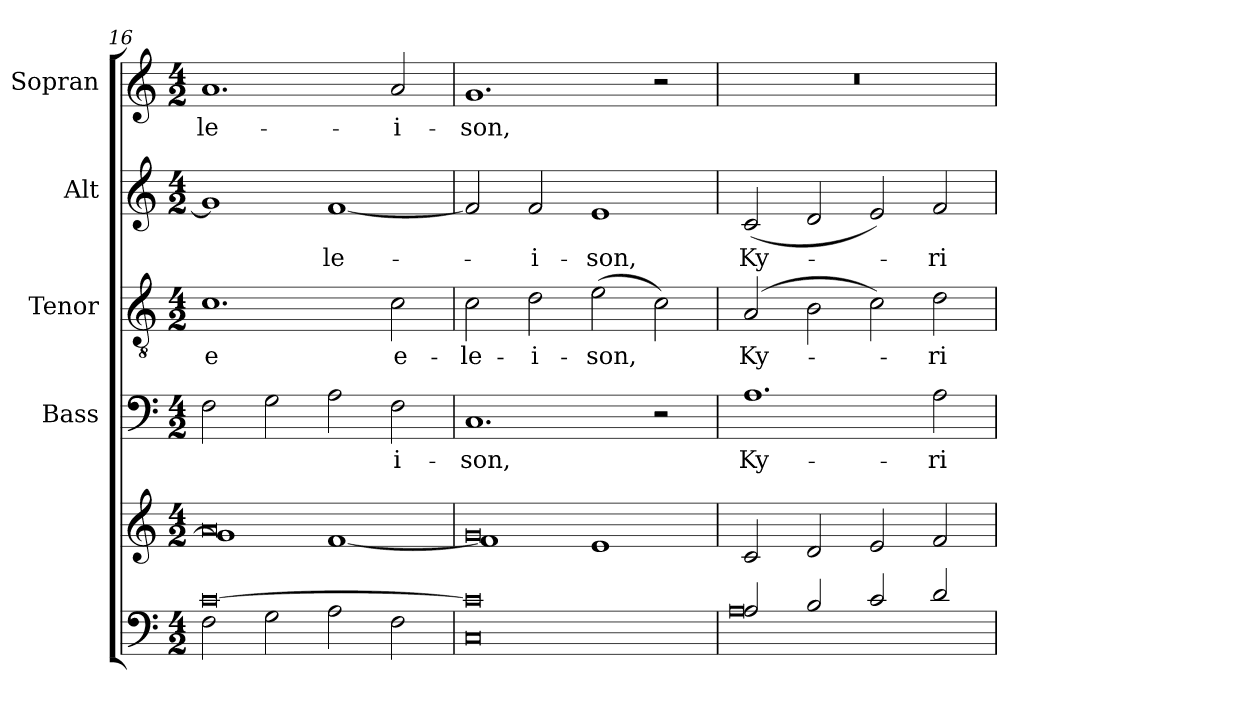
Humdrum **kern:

**kern	**kern	**kern	**text	**kern	**text	**kern	**text	**kern	**text
*part5	*part5	*part4	*part4	*part3	*part3	*part2	*part2	*part1	*part1
*staff6	*staff5	*staff4	*staff4	*staff3	*staff3	*staff2	*staff2	*staff1	*staff1
*	*	*I"Bass	*	*I"Tenor	*	*I"Alt	*	*I"Sopran	*
*	*	*I'B.	*	*I'T.	*	*I'A.	*	*I'S.	*
*clefF4	*clefG2	*clefF4	*	*clefGv2	*	*clefG2	*	*clefG2	*
*k[]	*k[]	*k[]	*	*k[]	*	*k[]	*	*k[]	*
*C:	*C:	*C:	*	*C:	*	*C:	*	*C:	*
*M4/2	*M4/2	*M4/2	*	*M4/2	*	*M4/2	*	*M4/2	*
=16	=16	=16	=16	=16	=16	=16	=16	=16	=16
*^	*^	*	*	*	*	*	*	*	*
!	!	!	!	!	!	!	!LO:LY:b	!	!	!	!LO:LY:b
[>0c	2F\	0a	1g]	2F\	.	1.c	-e	1g]	.	1.a	-le-
.	2G\	.	.	2G\	.	.	.	.	.	.	.
!	!	!	!	!	!	!	!	!	!LO:LY:b	!	!
.	2A\	.	[<1f	2A\	.	.	.	[1f	-le-	.	.
!	!	!	!	!	!LO:LY:b	!	!LO:LY:b	!	!	!	!LO:LY:b
.	2F\	.	.	2F\	-i-	2c\	e-	.	.	2a/	-i-
!!LO:LB:g=z
=17	=17	=17	=17	=17	=17	=17	=17	=17	=17	=17	=17
!	!	!	!	!	!LO:LY:b	!	!LO:LY:b	!	!	!	!LO:LY:b
0c]	0C	0g	1f]	1.C	-son,	2c\	-le-	2f/]	.	1.g	-son,
!	!	!	!	!	!	!	!LO:LY:b	!	!LO:LY:b	!	!
.	.	.	.	.	.	2d\	-i-	2f/	-i-	.	.
!	!	!	!	!	!	!	!LO:LY:b	!	!LO:LY:b	!	!
.	.	.	1e	.	.	(>2e\	-son,	1e	-son,	.	.
.	.	.	.	2r	.	2c\)	.	.	.	2r	.
*	*	*v	*v	*	*	*	*	*	*	*	*
=18	=18	=18	=18	=18	=18	=18	=18	=18	=18	=18
!	!	!	!	!LO:LY:b	!	!LO:LY:b	!	!LO:LY:b	!	!
2A/	0A	2c/	1.A	Ky-	(2A/	Ky-	(<2c/	Ky-	0r	.
2B/	.	2d/	.	.	2B\	.	2d/	.	.	.
2c/	.	2e/	.	.	2c\)	.	2e/)	.	.	.
!	!	!	!	!LO:LY:b	!	!LO:LY:b	!	!LO:LY:b	!	!
2d/	.	2f/	2A\	-ri-	2d\	-ri-	2f/	-ri-	.	.
*v	*v	*	*	*	*	*	*	*	*	*
=	=	=	=	=	=	=	=	=	=
*-	*-	*-	*-	*-	*-	*-	*-	*-	*-
